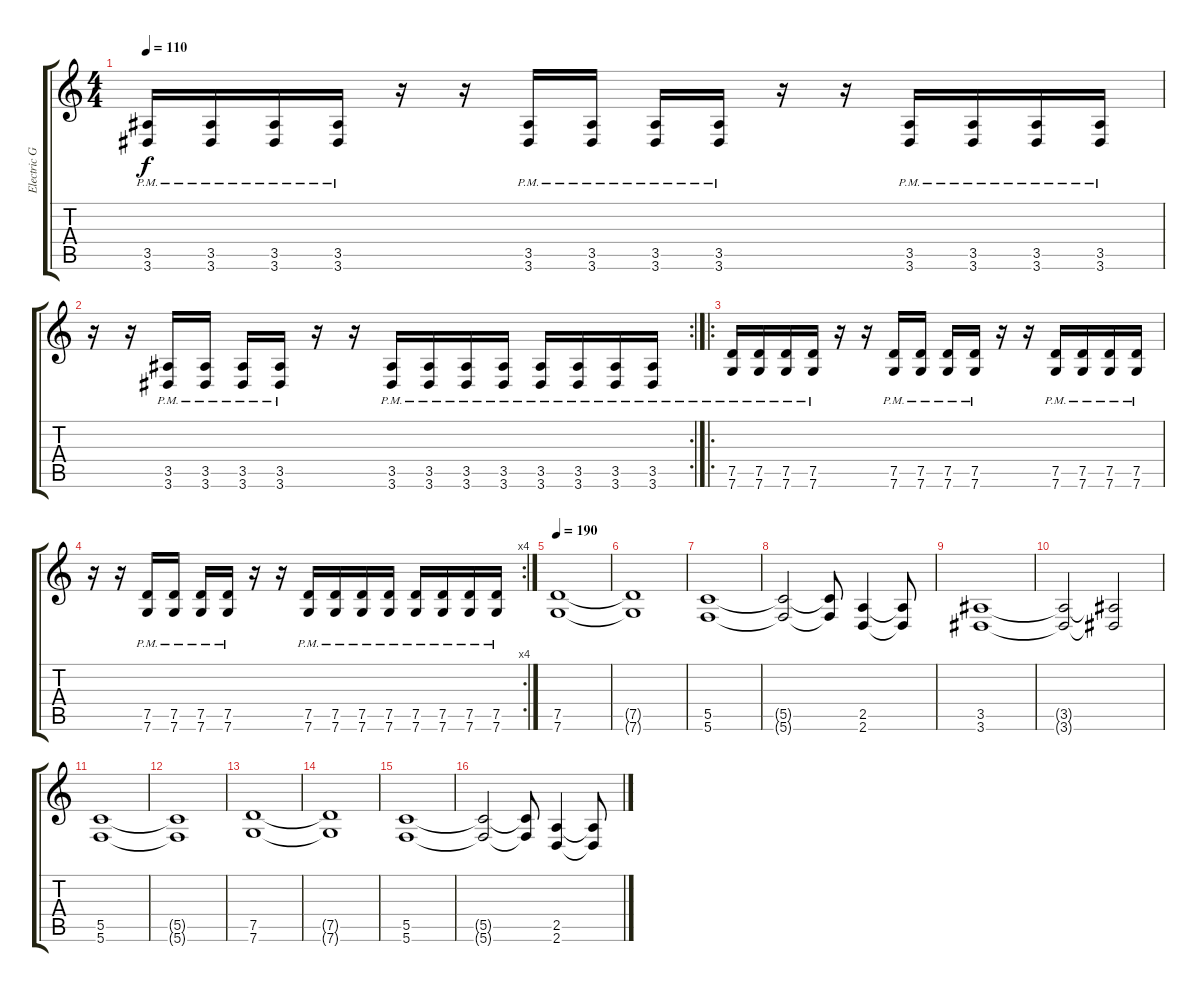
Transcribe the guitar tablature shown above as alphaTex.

\track ("Electric Guitar" "Electric G") {instrument distortionguitar}
\staff {score tabs}
\tuning (D4 A3 F3 C3 G2 C2) {hide}
\ts (4 4)
\tempo 110
\clef g2
\ks c
(3.5{pm} 3.6{pm}).16{dy f} (3.5{pm} 3.6{pm}).16 (3.5{pm} 3.6{pm}).16 (3.5{pm} 3.6{pm}).16 r.16 r.16 (3.5{pm} 3.6{pm}).16 (3.5{pm} 3.6{pm}).16 (3.5{pm} 3.6{pm}).16 (3.5{pm} 3.6{pm}).16 r.16 r.16 (3.5{pm} 3.6{pm}).16 (3.5{pm} 3.6{pm}).16 (3.5{pm} 3.6{pm}).16 (3.5{pm} 3.6{pm}).16 |
\rc 2
r.16 r.16 (3.5{pm} 3.6{pm}).16 (3.5{pm} 3.6{pm}).16 (3.5{pm} 3.6{pm}).16 (3.5{pm} 3.6{pm}).16 r.16 r.16 (3.5{pm} 3.6{pm}).16 (3.5{pm} 3.6{pm}).16 (3.5{pm} 3.6{pm}).16 (3.5{pm} 3.6{pm}).16 (3.5{pm} 3.6{pm}).16 (3.5{pm} 3.6{pm}).16 (3.5{pm} 3.6{pm}).16 (3.5{pm} 3.6{pm}).16 |
\ro
(7.5{pm} 7.6{pm}).16 (7.5{pm} 7.6{pm}).16 (7.5{pm} 7.6{pm}).16 (7.5{pm} 7.6{pm}).16 r.16 r.16 (7.5{pm} 7.6{pm}).16 (7.5{pm} 7.6{pm}).16 (7.5{pm} 7.6{pm}).16 (7.5{pm} 7.6{pm}).16 r.16 r.16 (7.5{pm} 7.6{pm}).16 (7.5{pm} 7.6{pm}).16 (7.5{pm} 7.6{pm}).16 (7.5{pm} 7.6{pm}).16 |
\rc 4
r.16 r.16 (7.5{pm} 7.6{pm}).16 (7.5{pm} 7.6{pm}).16 (7.5{pm} 7.6{pm}).16 (7.5{pm} 7.6{pm}).16 r.16 r.16 (7.5{pm} 7.6{pm}).16 (7.5{pm} 7.6{pm}).16 (7.5{pm} 7.6{pm}).16 (7.5{pm} 7.6{pm}).16 (7.5{pm} 7.6{pm}).16 (7.5{pm} 7.6{pm}).16 (7.5{pm} 7.6{pm}).16 (7.5{pm} 7.6{pm}).16 |
\tempo 190
(7.5 7.6).1 |
(7.5{t} 7.6{t}).1 |
(5.5 5.6).1 |
(5.5{t} 5.6{t}).2 (5.5{t} 5.6{t}).8 (2.5 2.6).4 (2.5{t} 2.6{t}).8 |
(3.5 3.6).1 |
(3.5{t} 3.6{t}).2 (3.5{t} 3.6{t}).2 |
(5.5 5.6).1 |
(5.5{t} 5.6{t}).1 |
(7.5 7.6).1 |
(7.5{t} 7.6{t}).1 |
(5.5 5.6).1 |
(5.5{t} 5.6{t}).2 (5.5{t} 5.6{t}).8 (2.5 2.6).4 (2.5{t} 2.6{t}).8
